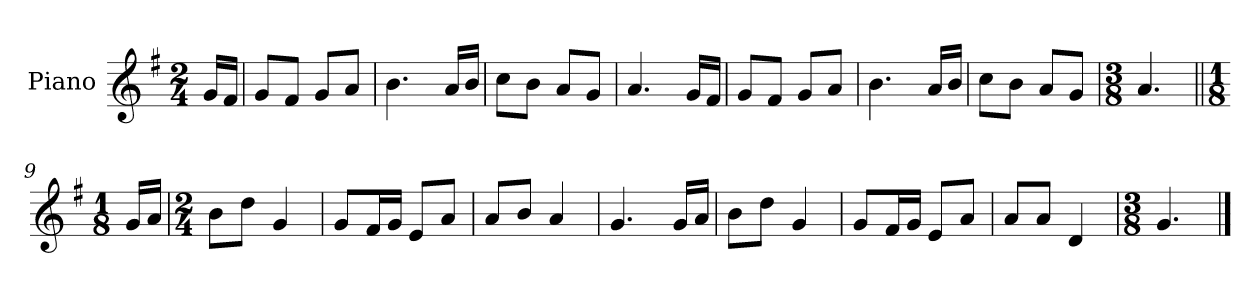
**kern
*part1
*staff1
*I"Piano
*I'Pno.
*clefG2
*k[f#]
*M2/4
=
16g/LL
16f#/JJ
=1
8g/L
8f#/J
8g/L
8a/J
=2
4.b\
16a/LL
16b/JJ
=3
8cc\L
8b\J
8a/L
8g/J
=4
4.a/
16g/LL
16f#/JJ
=5
8g/L
8f#/J
8g/L
8a/J
=6
4.b\
16a/LL
16b/JJ
=7
8cc\L
8b\J
8a/L
8g/J
=8
*M3/8
4.a/
=9||
*M1/8
16g/LL
16a/JJ
!!LO:LB:g=z
=10
*M2/4
8b\L
8dd\J
4g/
=11
8g/L
16f#/L
16g/JJ
8e/L
8a/J
=12
8a/L
8b/J
4a/
=13
4.g/
16g/LL
16a/JJ
=14
8b\L
8dd\J
4g/
=15
8g/L
16f#/L
16g/JJ
8e/L
8a/J
=16
8a/L
8a/J
4d/
=17
*M3/8
4.g/
==
*-
